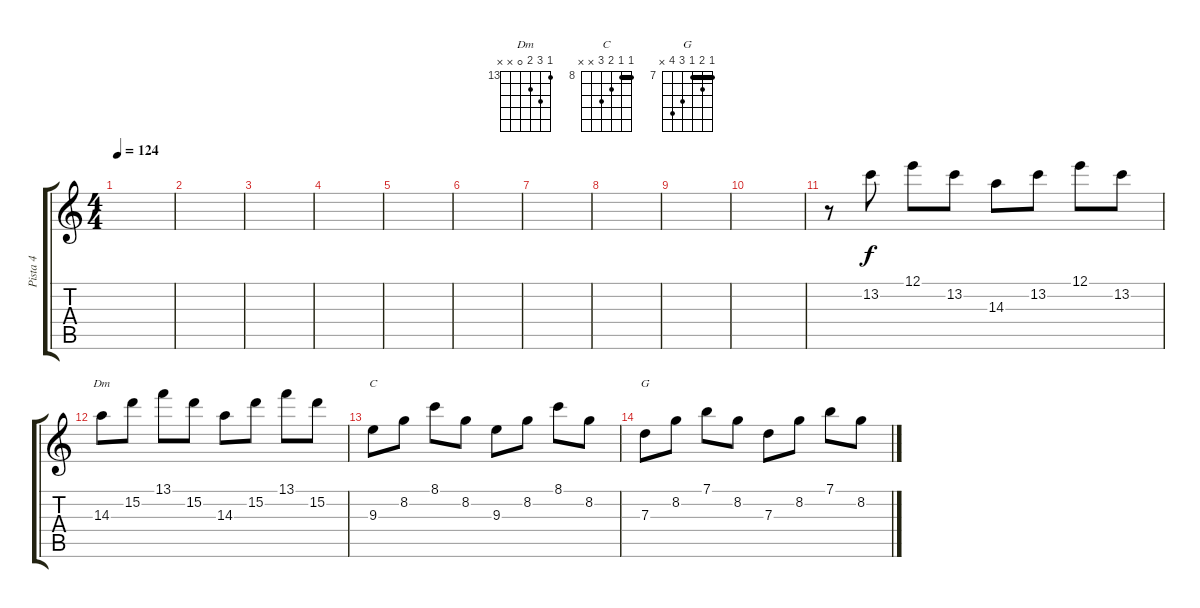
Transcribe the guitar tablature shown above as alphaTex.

\track ("Pista 4" "Pista 4") {instrument acousticguitarsteel}
\staff {score tabs}
\tuning (E4 B3 G3 D3 A2 E2) {hide}
\chord ("Dm" 13 15 14 0 x x) {firstfret 13}
\chord ("C" 8 8 9 10 x x) {firstfret 8 barre 8}
\chord ("G" 7 8 7 9 10 x) {firstfret 7 barre 7}
\ts (4 4)
\tempo 124
\clef g2
\ks c
|
|
|
|
|
|
|
|
|
|
r.8 13.2.8 12.1.8 13.2.8 14.3.8 13.2.8 12.1.8 13.2.8 |
14.3.8{ch "Dm"} 15.2.8 13.1.8 15.2.8 14.3.8 15.2.8 13.1.8 15.2.8 |
9.3.8{ch "C"} 8.2.8 8.1.8 8.2.8 9.3.8 8.2.8 8.1.8 8.2.8 |
7.3.8{ch "G"} 8.2.8 7.1.8 8.2.8 7.3.8 8.2.8 7.1.8 8.2.8
